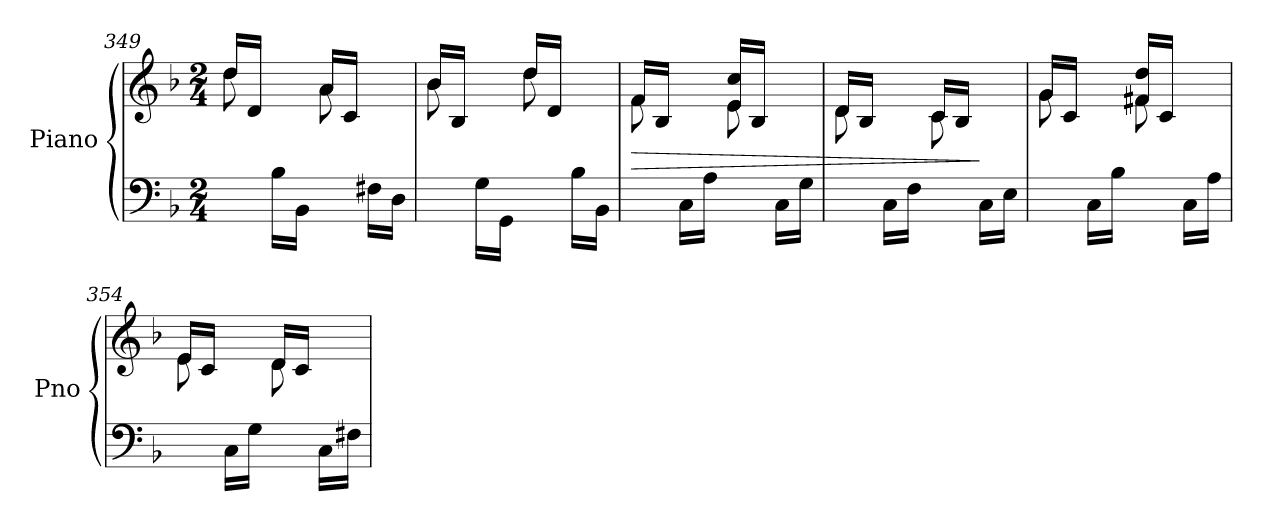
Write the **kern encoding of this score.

**kern	**kern	**dynam
*part1	*part1	*part1
*staff2	*staff1	*staff1/2
*I"Piano	*	*
*I'Pno	*	*
!!LO:LB:g=z
*clefF4	*clefG2	*
*k[b-]	*k[b-]	*
*M2/4	*M2/4	*
=349	=349	=349
*	*^	*
8ryy	16dd/LL	8dd\	.
.	16d/JJ	.	.
16B-\LL	8ryy	8ryy	.
16BB-\JJ	.	.	.
8ryy	16a/LL	8a\	.
.	16c/JJ	.	.
16F#X\LL	8ryy	8ryy	.
16D\JJ	.	.	.
=350	=350	=350	=350
8ryy	16b-/LL	8b-\	.
.	16B-/JJ	.	.
16G\LL	8ryy	8ryy	.
16GG\JJ	.	.	.
8ryy	16dd/LL	8dd\	.
.	16d/JJ	.	.
16B-\LL	8ryy	8ryy	.
16BB-\JJ	.	.	.
=351	=351	=351	=351
!	!	!	!LO:HP:b
8ryy	16f/LL	8f\	>
.	16B-/JJ	.	.
16C\LL	8ryy	8ryy	.
16A\JJ	.	.	.
8ryy	16e/ 16cc/LL	8e\	.
.	16B-/JJ	.	.
16C\LL	8ryy	8ryy	.
16G\JJ	.	.	.
=352	=352	=352	=352
8ryy	16d/LL	8d\	.
.	16B-/JJ	.	.
16C\LL	8ryy	8ryy	.
16F\JJ	.	.	.
8ryy	16c/LL	8c\	.
.	16B-/JJ	.	.
16C\LL	8ryy	8ryy	]
16E\JJ	.	.	.
=353	=353	=353	=353
8ryy	16g/LL	8g\	.
.	16c/JJ	.	.
16C\LL	8ryy	8ryy	.
16B-\JJ	.	.	.
8ryy	16f#X/ 16dd/LL	8f#\	.
.	16c/JJ	.	.
16C\LL	8ryy	8ryy	.
16A\JJ	.	.	.
!!LO:LB:g=z	!!
=354	=354	=354	=354
8ryy	16e/LL	8e\	.
.	16c/JJ	.	.
16C\LL	8ryy	8ryy	.
16G\JJ	.	.	.
8ryy	16d/LL	8d\	.
.	16c/JJ	.	.
16C\LL	8ryy	8ryy	.
16F#X\JJ	.	.	.
*	*v	*v	*
=	=	=
*-	*-	*-
